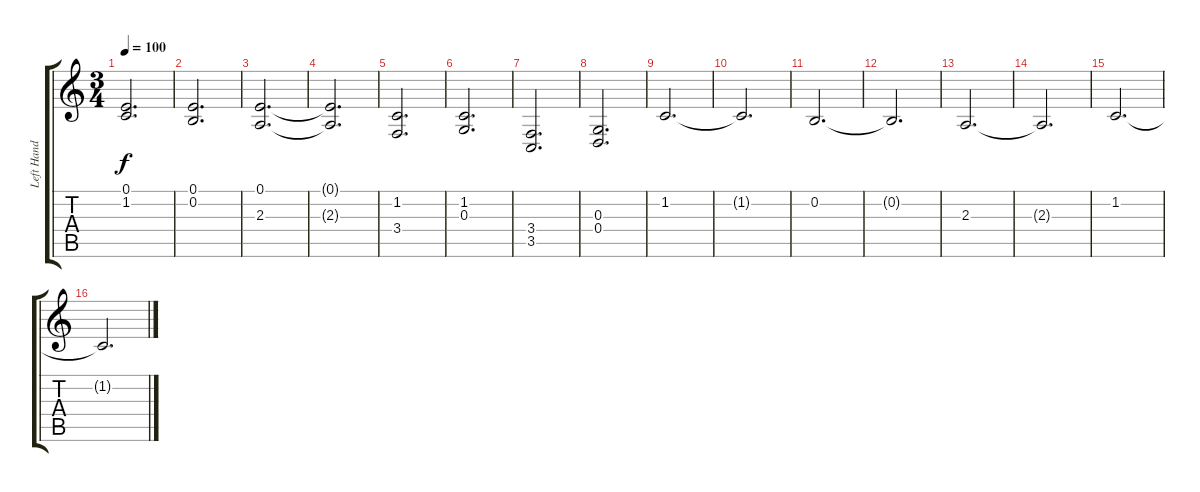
\track ("Left Hand" "Left Hand") {instrument acousticgrandpiano}
\staff {score tabs}
\tuning (E4 B3 G3 D3 A2 E2) {hide}
\ts (3 4)
\tempo 100
\clef g2
\ks c
(0.1 1.2).2{d dy f} |
(0.1 0.2).2{d} |
(0.1 2.3).2{d} |
(0.1{t} 2.3{t}).2{d} |
(1.2 3.4).2{d} |
(1.2 0.3).2{d} |
(3.4 3.5).2{d} |
(0.3 0.4).2{d} |
1.2.2{d} |
1.2{t}.2{d} |
0.2.2{d} |
0.2{t}.2{d} |
2.3.2{d} |
2.3{t}.2{d} |
1.2.2{d} |
1.2{t}.2{d}
